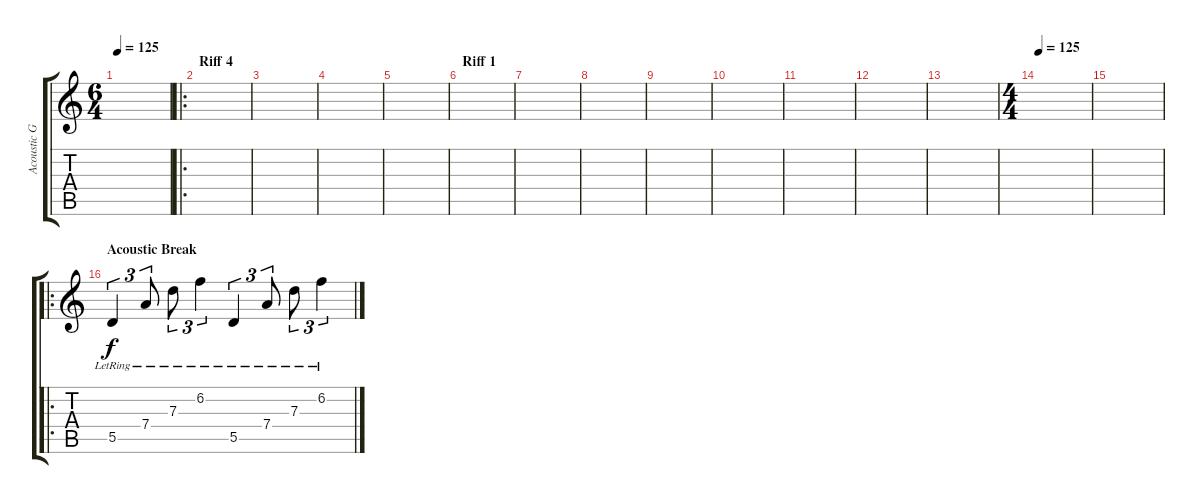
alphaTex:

\track ("Acoustic Guitar" "Acoustic G") {instrument acousticguitarsteel}
\staff {score tabs}
\tuning (E4 B3 G3 D3 A2 D2) {hide}
\ts (6 4)
\tempo 125
\clef g2
\ks c
|
\ro
\section ("" "Riff 4")
|
|
|
|
\section ("" "Riff 1")
|
|
|
|
|
|
|
|
\ts (4 4)
\tempo 125
|
|
\ro
\section ("" "Acoustic Break")
5.5{lr}.4{tu (3 2)} 7.4{lr}.8{tu (3 2)} 7.3{lr}.8{tu (3 2)} 6.2{lr}.4{tu (3 2)} 5.5{lr}.4{tu (3 2)} 7.4{lr}.8{tu (3 2)} 7.3{lr}.8{tu (3 2)} 6.2{lr}.4{tu (3 2)}
